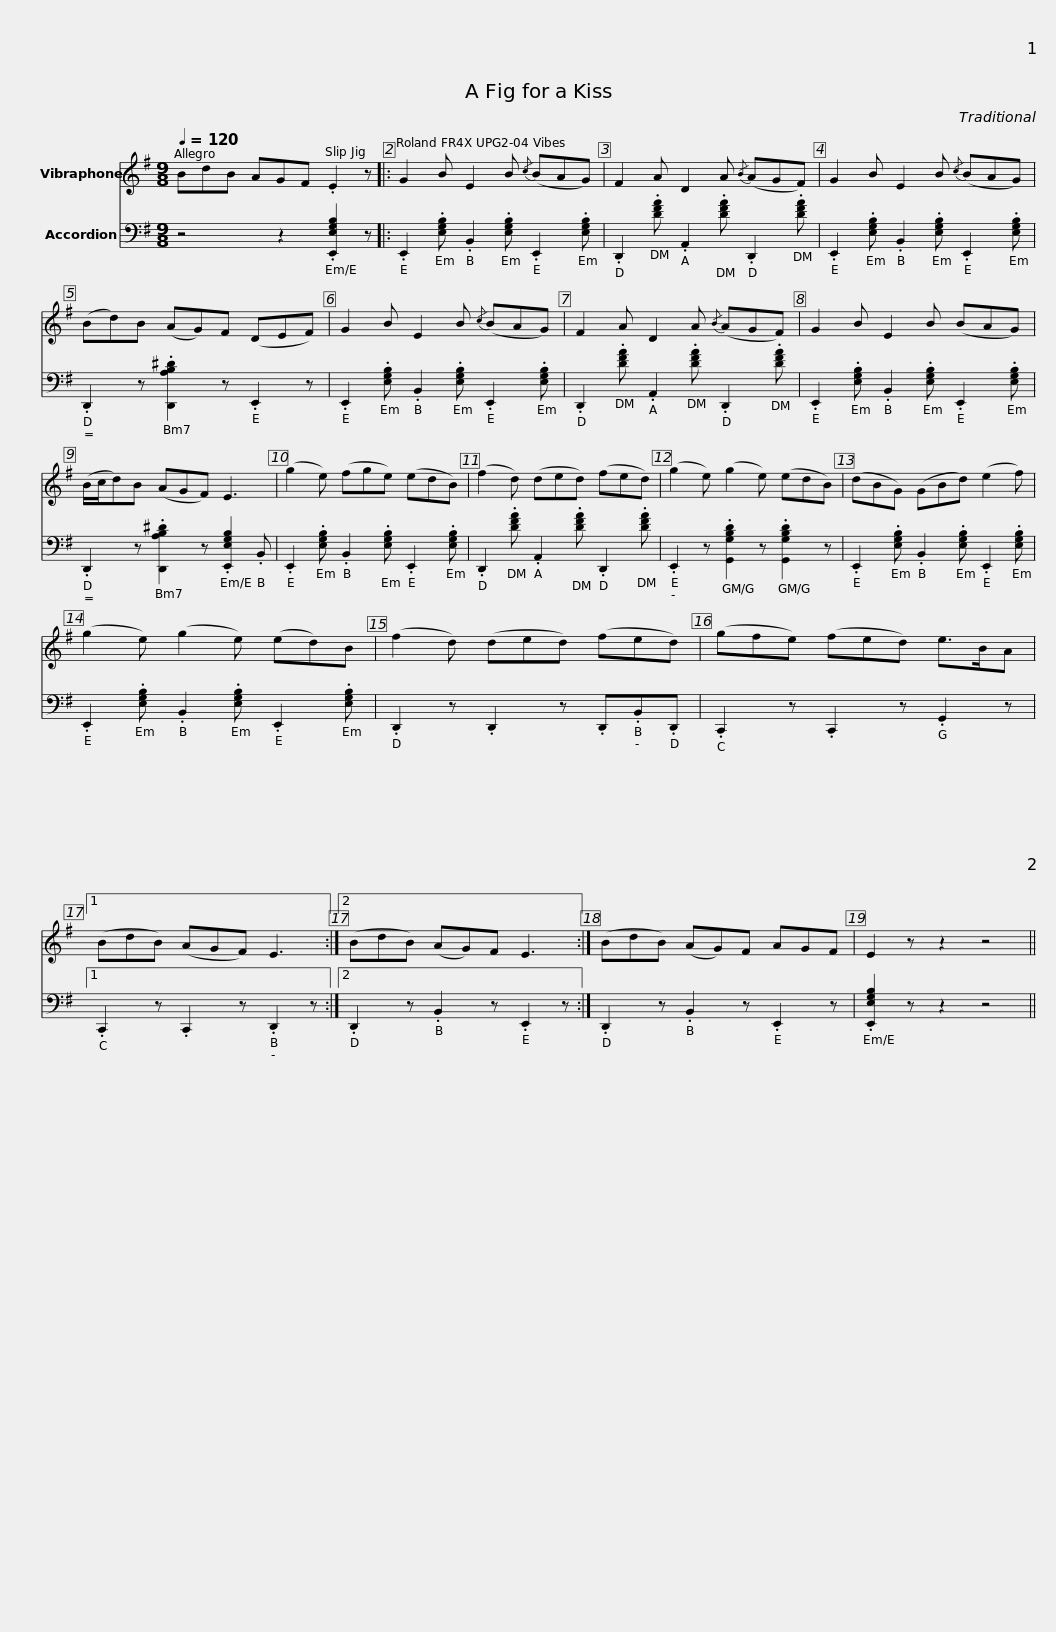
X:1
%%score 1 2
L:1/8
Q:1/4=120
M:9/8
I:linebreak $
K:G
V:1 treble
V:2 bass
V:1
 BdB AGF .E2 z |: G2 B E2 B{/c} (BAG) | F2 A D2 A{/B} (AGF) |$ G2 B E2 B{/c} (BAG) | (Bd)B (AG)F (DEF) | %5
 G2 B E2 B{/c} (BAG) |$ F2 A D2 A{/B} (AGF) | G2 B E2 B (BAG) | (B/c/d)B (AGF) E3 |$ (g2 e) (fge) (edB) | %10
 (f2 d) (ded) (fed) | (g2 e) (g2 e) (edB) | (dBG) (GBd) (e2 f) |$ (g2 e) (g2 e) (ed)B | (f2 d) (ded) (fed) | %15
 (gfe) (fed) e>BA |1 (BdB) (AGF) E3 :|2$ (BdB) (AG)F E3 :| (BdB) (AG)F AGF | E2 z z2 z4 || %20
V:2
 z4 z2 .[E,,E,G,B,]2 z |: .E,,2 .[E,G,B,] .B,,2 .[E,G,B,] .E,,2 .[E,G,B,] | .D,,2 .[DFA] .A,,2 .[DFA] .D,,2 .[DFA] |$ .E,,2 .[E,G,B,] .B,,2 .[E,G,B,] .E,,2 .[E,G,B,] | .D,,2 z .[D,,A,B,^D]2 z .E,,2 z | %5
 .E,,2 .[E,G,B,] .B,,2 .[E,G,B,] .E,,2 .[E,G,B,] |$ .D,,2 .[DFA] .A,,2 .[DFA] .D,,2 .[DFA] | .E,,2 .[E,G,B,] .B,,2 .[E,G,B,] .E,,2 .[E,G,B,] | .D,,2 z .[D,,A,B,^D]2 z .[E,,E,G,B,]2 .B,, |$ .E,,2 .[E,G,B,] .B,,2 .[E,G,B,] .E,,2 .[E,G,B,] | %10
 .D,,2 .[DFA] .A,,2 .[DFA] .D,,2 .[DFA] | .E,,2 z .[G,,G,B,D]2 z .[G,,G,B,D]2 z | .E,,2 .[E,G,B,] .B,,2 .[E,G,B,] .E,,2 .[E,G,B,] |$ .E,,2 .[E,G,B,] .B,,2 .[E,G,B,] .E,,2 .[E,G,B,] | .D,,2 z .D,,2 z .D,,.B,,.D,, | %15
 .C,,2 z .C,,2 z .G,,2 z |1 .C,,2 z .C,,2 z .D,,2 z :|2$ .D,,2 z .B,,2 z .E,,2 z :| .D,,2 z .B,,2 z .E,,2 z | .[E,,E,G,B,]2 z z2 z4 || %20
